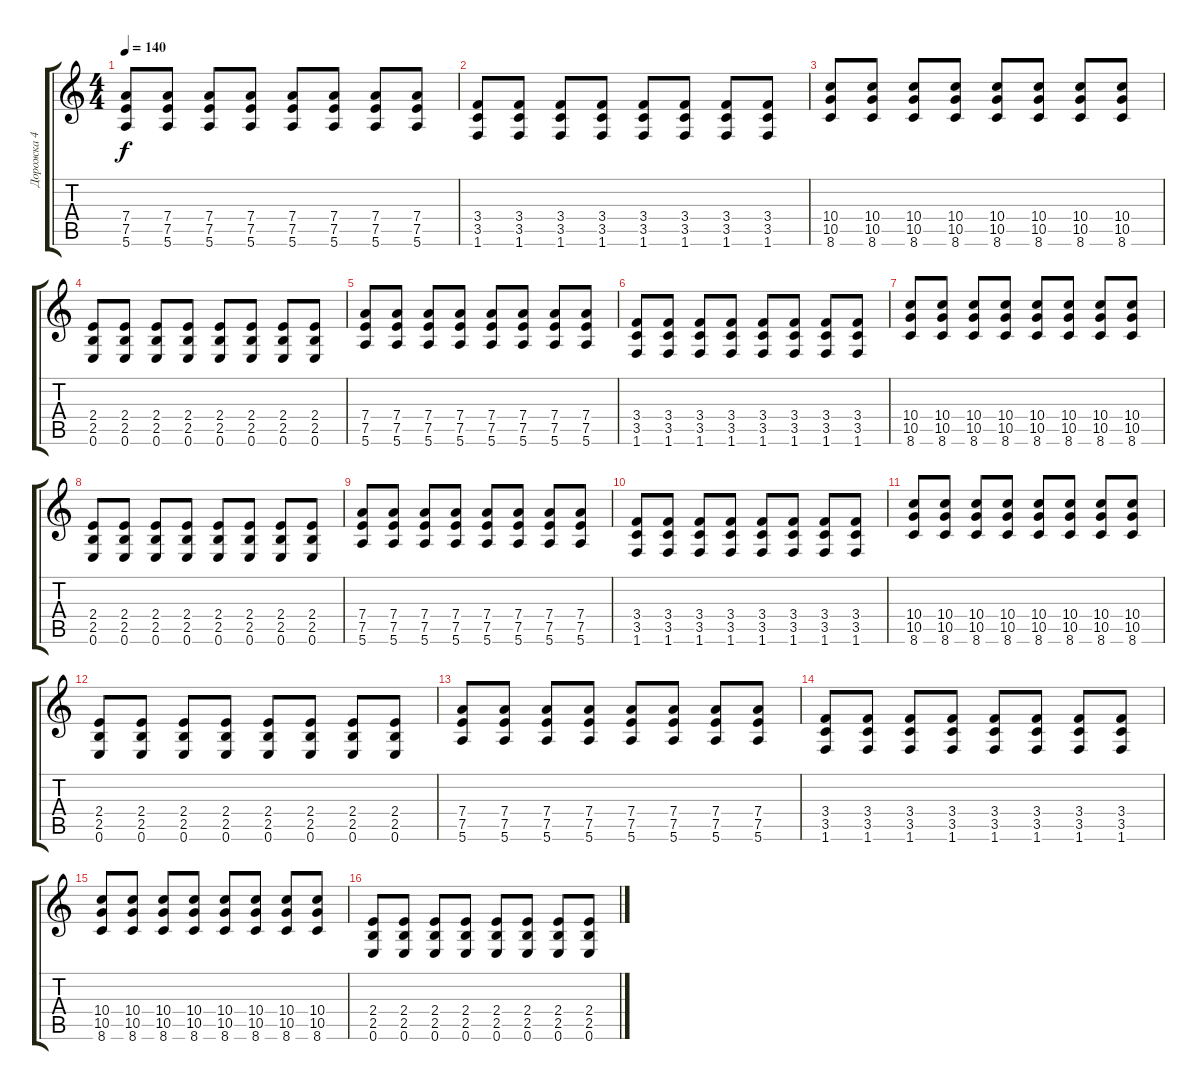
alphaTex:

\track ("Дорожка 4" "Дорожка 4") {instrument overdrivenguitar}
\staff {score tabs}
\tuning (E4 B3 G3 D3 A2 E2) {hide}
\ts (4 4)
\tempo 140
\clef g2
\ks c
(7.4 7.5 5.6).8{dy f} (7.4 7.5 5.6).8 (7.4 7.5 5.6).8 (7.4 7.5 5.6).8 (7.4 7.5 5.6).8 (7.4 7.5 5.6).8 (7.4 7.5 5.6).8 (7.4 7.5 5.6).8 |
(3.4 3.5 1.6).8 (3.4 3.5 1.6).8 (3.4 3.5 1.6).8 (3.4 3.5 1.6).8 (3.4 3.5 1.6).8 (3.4 3.5 1.6).8 (3.4 3.5 1.6).8 (3.4 3.5 1.6).8 |
(10.4 10.5 8.6).8 (10.4 10.5 8.6).8 (10.4 10.5 8.6).8 (10.4 10.5 8.6).8 (10.4 10.5 8.6).8 (10.4 10.5 8.6).8 (10.4 10.5 8.6).8 (10.4 10.5 8.6).8 |
(2.4 2.5 0.6).8 (2.4 2.5 0.6).8 (2.4 2.5 0.6).8 (2.4 2.5 0.6).8 (2.4 2.5 0.6).8 (2.4 2.5 0.6).8 (2.4 2.5 0.6).8 (2.4 2.5 0.6).8 |
(7.4 7.5 5.6).8 (7.4 7.5 5.6).8 (7.4 7.5 5.6).8 (7.4 7.5 5.6).8 (7.4 7.5 5.6).8 (7.4 7.5 5.6).8 (7.4 7.5 5.6).8 (7.4 7.5 5.6).8 |
(3.4 3.5 1.6).8 (3.4 3.5 1.6).8 (3.4 3.5 1.6).8 (3.4 3.5 1.6).8 (3.4 3.5 1.6).8 (3.4 3.5 1.6).8 (3.4 3.5 1.6).8 (3.4 3.5 1.6).8 |
(10.4 10.5 8.6).8 (10.4 10.5 8.6).8 (10.4 10.5 8.6).8 (10.4 10.5 8.6).8 (10.4 10.5 8.6).8 (10.4 10.5 8.6).8 (10.4 10.5 8.6).8 (10.4 10.5 8.6).8 |
(2.4 2.5 0.6).8 (2.4 2.5 0.6).8 (2.4 2.5 0.6).8 (2.4 2.5 0.6).8 (2.4 2.5 0.6).8 (2.4 2.5 0.6).8 (2.4 2.5 0.6).8 (2.4 2.5 0.6).8 |
(7.4 7.5 5.6).8 (7.4 7.5 5.6).8 (7.4 7.5 5.6).8 (7.4 7.5 5.6).8 (7.4 7.5 5.6).8 (7.4 7.5 5.6).8 (7.4 7.5 5.6).8 (7.4 7.5 5.6).8 |
(3.4 3.5 1.6).8 (3.4 3.5 1.6).8 (3.4 3.5 1.6).8 (3.4 3.5 1.6).8 (3.4 3.5 1.6).8 (3.4 3.5 1.6).8 (3.4 3.5 1.6).8 (3.4 3.5 1.6).8 |
(10.4 10.5 8.6).8 (10.4 10.5 8.6).8 (10.4 10.5 8.6).8 (10.4 10.5 8.6).8 (10.4 10.5 8.6).8 (10.4 10.5 8.6).8 (10.4 10.5 8.6).8 (10.4 10.5 8.6).8 |
(2.4 2.5 0.6).8 (2.4 2.5 0.6).8 (2.4 2.5 0.6).8 (2.4 2.5 0.6).8 (2.4 2.5 0.6).8 (2.4 2.5 0.6).8 (2.4 2.5 0.6).8 (2.4 2.5 0.6).8 |
(7.4 7.5 5.6).8 (7.4 7.5 5.6).8 (7.4 7.5 5.6).8 (7.4 7.5 5.6).8 (7.4 7.5 5.6).8 (7.4 7.5 5.6).8 (7.4 7.5 5.6).8 (7.4 7.5 5.6).8 |
(3.4 3.5 1.6).8 (3.4 3.5 1.6).8 (3.4 3.5 1.6).8 (3.4 3.5 1.6).8 (3.4 3.5 1.6).8 (3.4 3.5 1.6).8 (3.4 3.5 1.6).8 (3.4 3.5 1.6).8 |
(10.4 10.5 8.6).8 (10.4 10.5 8.6).8 (10.4 10.5 8.6).8 (10.4 10.5 8.6).8 (10.4 10.5 8.6).8 (10.4 10.5 8.6).8 (10.4 10.5 8.6).8 (10.4 10.5 8.6).8 |
(2.4 2.5 0.6).8 (2.4 2.5 0.6).8 (2.4 2.5 0.6).8 (2.4 2.5 0.6).8 (2.4 2.5 0.6).8 (2.4 2.5 0.6).8 (2.4 2.5 0.6).8 (2.4 2.5 0.6).8
